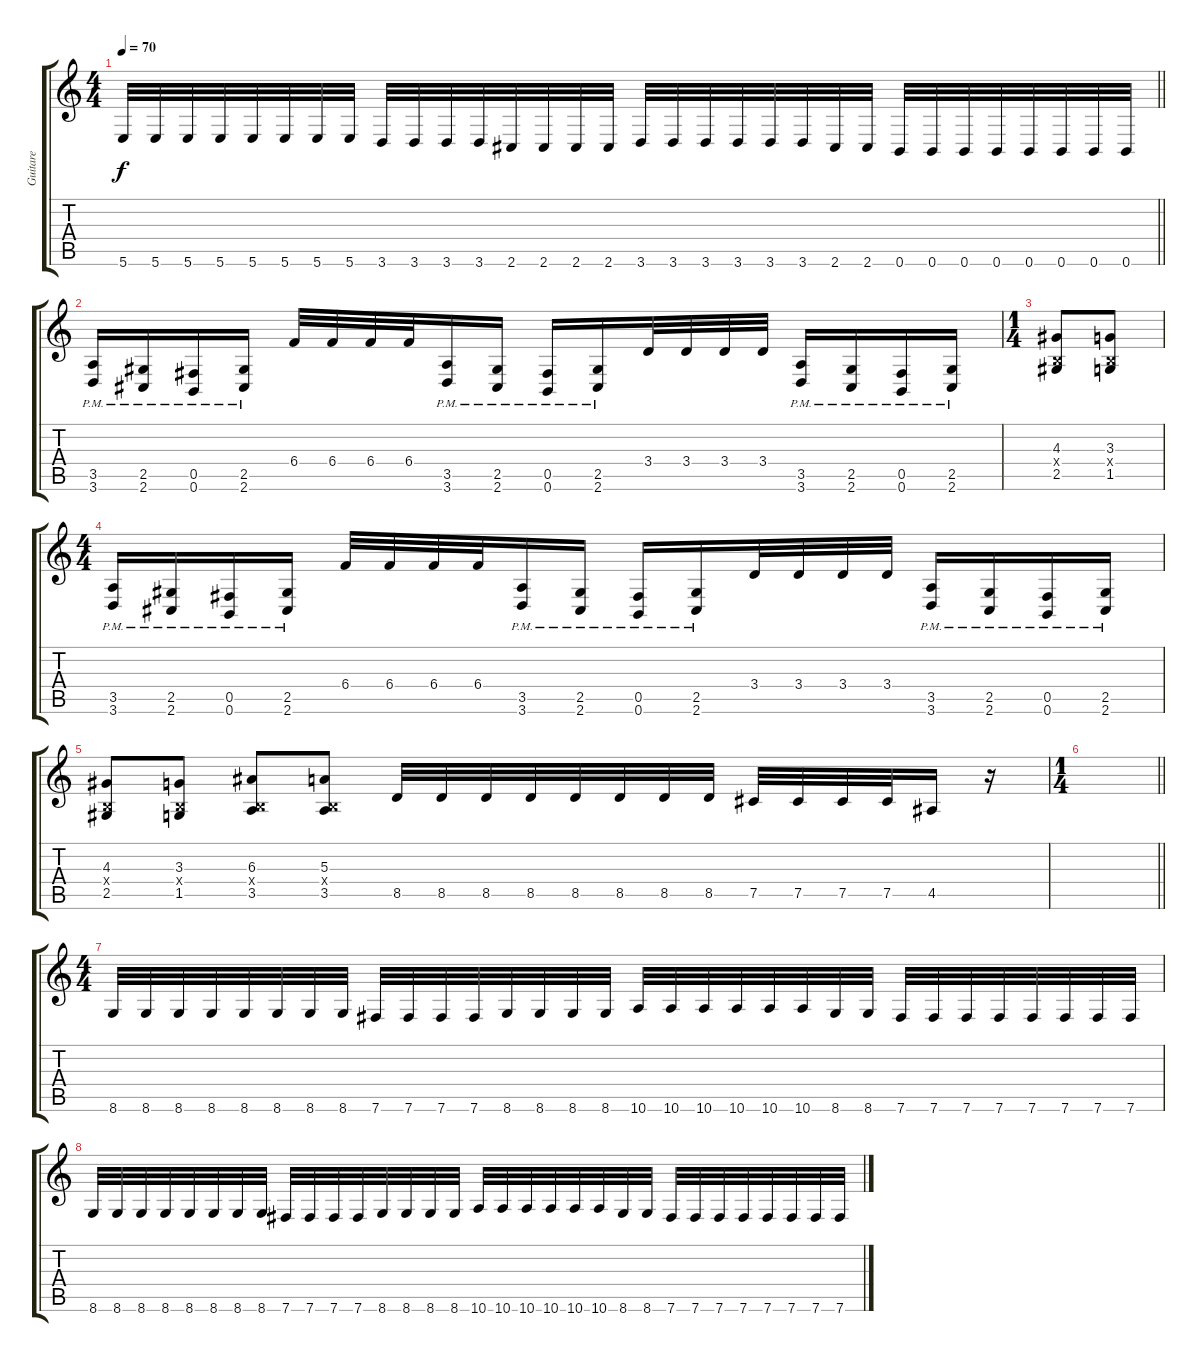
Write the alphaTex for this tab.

\track ("Guitare" "Guitare") {instrument distortionguitar}
\staff {score tabs}
\tuning (Db4 Ab3 E3 B2 Gb2 B1) {hide}
\ts (4 4)
\tempo 70
\clef g2
\barLineRight lightlight
\ks c
5.6.32{dy f} 5.6.32 5.6.32 5.6.32 5.6.32 5.6.32 5.6.32 5.6.32 3.6.32 3.6.32 3.6.32 3.6.32 2.6.32 2.6.32 2.6.32 2.6.32 3.6.32 3.6.32 3.6.32 3.6.32 3.6.32 3.6.32 2.6.32 2.6.32 0.6.32 0.6.32 0.6.32 0.6.32 0.6.32 0.6.32 0.6.32 0.6.32 |
\section ("" "")
(3.5{pm} 3.6{pm}).16 (2.5{pm} 2.6{pm}).16 (0.5{pm} 0.6{pm}).16 (2.5{pm} 2.6{pm}).16 6.4.32 6.4.32 6.4.32 6.4.32 (3.5{pm} 3.6{pm}).16 (2.5{pm} 2.6{pm}).16 (0.5{pm} 0.6{pm}).16 (2.5{pm} 2.6{pm}).16 3.4.32 3.4.32 3.4.32 3.4.32 (3.5{pm} 3.6{pm}).16 (2.5{pm} 2.6{pm}).16 (0.5{pm} 0.6{pm}).16 (2.5{pm} 2.6{pm}).16 |
\ts (1 4)
(4.3 0.4{x} 2.5).8 (3.3 0.4{x} 1.5).8 |
\ts (4 4)
(3.5{pm} 3.6{pm}).16 (2.5{pm} 2.6{pm}).16 (0.5{pm} 0.6{pm}).16 (2.5{pm} 2.6{pm}).16 6.4.32 6.4.32 6.4.32 6.4.32 (3.5{pm} 3.6{pm}).16 (2.5{pm} 2.6{pm}).16 (0.5{pm} 0.6{pm}).16 (2.5{pm} 2.6{pm}).16 3.4.32 3.4.32 3.4.32 3.4.32 (3.5{pm} 3.6{pm}).16 (2.5{pm} 2.6{pm}).16 (0.5{pm} 0.6{pm}).16 (2.5{pm} 2.6{pm}).16 |
(4.3 0.4{x} 2.5).8 (3.3 0.4{x} 1.5).8 (6.3 0.4{x} 3.5).8 (5.3 0.4{x} 3.5).8 8.5.32 8.5.32 8.5.32 8.5.32 8.5.32 8.5.32 8.5.32 8.5.32 7.5.32 7.5.32 7.5.32 7.5.32 4.5.16 r.16 |
\ts (1 4)
\barLineRight lightlight
|
\ts (4 4)
\section ("" "")
8.6.32 8.6.32 8.6.32 8.6.32 8.6.32 8.6.32 8.6.32 8.6.32 7.6.32 7.6.32 7.6.32 7.6.32 8.6.32 8.6.32 8.6.32 8.6.32 10.6.32 10.6.32 10.6.32 10.6.32 10.6.32 10.6.32 8.6.32 8.6.32 7.6.32 7.6.32 7.6.32 7.6.32 7.6.32 7.6.32 7.6.32 7.6.32 |
8.6.32 8.6.32 8.6.32 8.6.32 8.6.32 8.6.32 8.6.32 8.6.32 7.6.32 7.6.32 7.6.32 7.6.32 8.6.32 8.6.32 8.6.32 8.6.32 10.6.32 10.6.32 10.6.32 10.6.32 10.6.32 10.6.32 8.6.32 8.6.32 7.6.32 7.6.32 7.6.32 7.6.32 7.6.32 7.6.32 7.6.32 7.6.32
